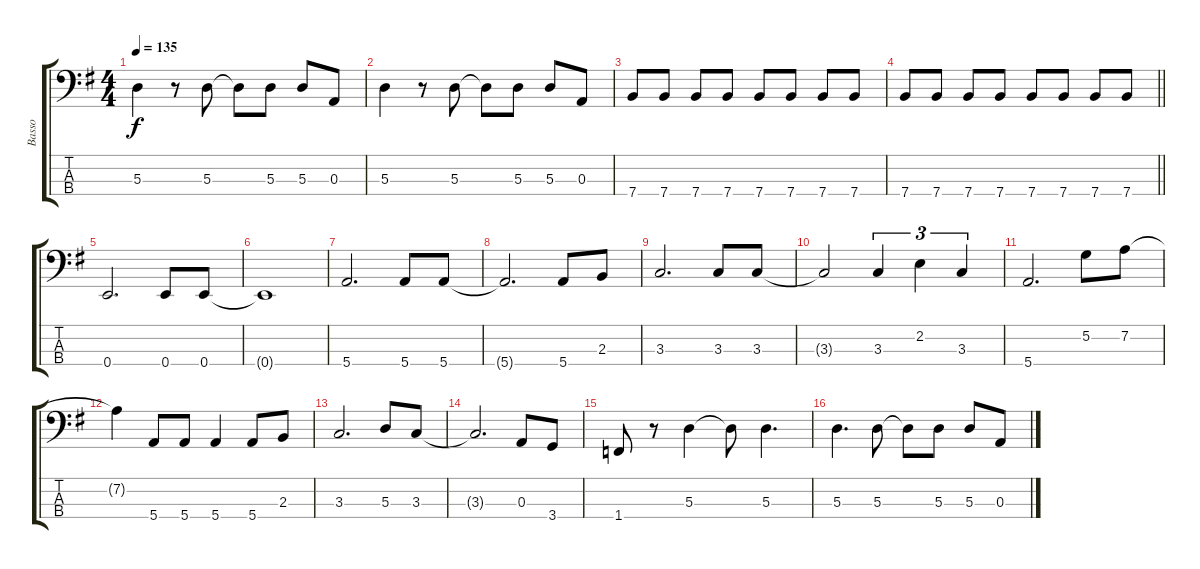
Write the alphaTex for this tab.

\track ("Basso" "Basso") {instrument electricbasspick}
\staff {score tabs}
\tuning (G2 D2 A1 E1) {hide}
\ts (4 4)
\tempo 135
\clef f4
\ks g
5.3.4{dy f} r.8 5.3.8 5.3{t}.8 5.3.8 5.3.8 0.3.8 |
5.3.4 r.8 5.3.8 5.3{t}.8 5.3.8 5.3.8 0.3.8 |
7.4.8 7.4.8 7.4.8 7.4.8 7.4.8 7.4.8 7.4.8 7.4.8 |
\barLineRight lightlight
7.4.8 7.4.8 7.4.8 7.4.8 7.4.8 7.4.8 7.4.8 7.4.8 |
0.4.2{d} 0.4.8 0.4.8 |
0.4{t}.1 |
5.4.2{d} 5.4.8 5.4.8 |
5.4{t}.2{d} 5.4.8 2.3.8 |
3.3.2{d} 3.3.8 3.3.8 |
3.3{t}.2 3.3.4{tu (3 2)} 2.2.4{tu (3 2)} 3.3.4{tu (3 2)} |
5.4.2{d} 5.2.8 7.2.8 |
7.2{t}.4 5.4.8 5.4.8 5.4.4 5.4.8 2.3.8 |
3.3.2{d} 5.3.8 3.3.8 |
3.3{t}.2{d} 0.3.8 3.4.8 |
1.4.8 r.8 5.3.4 5.3{t}.8 5.3.4{d} |
5.3.4{d} 5.3.8 5.3{t}.8 5.3.8 5.3.8 0.3.8
